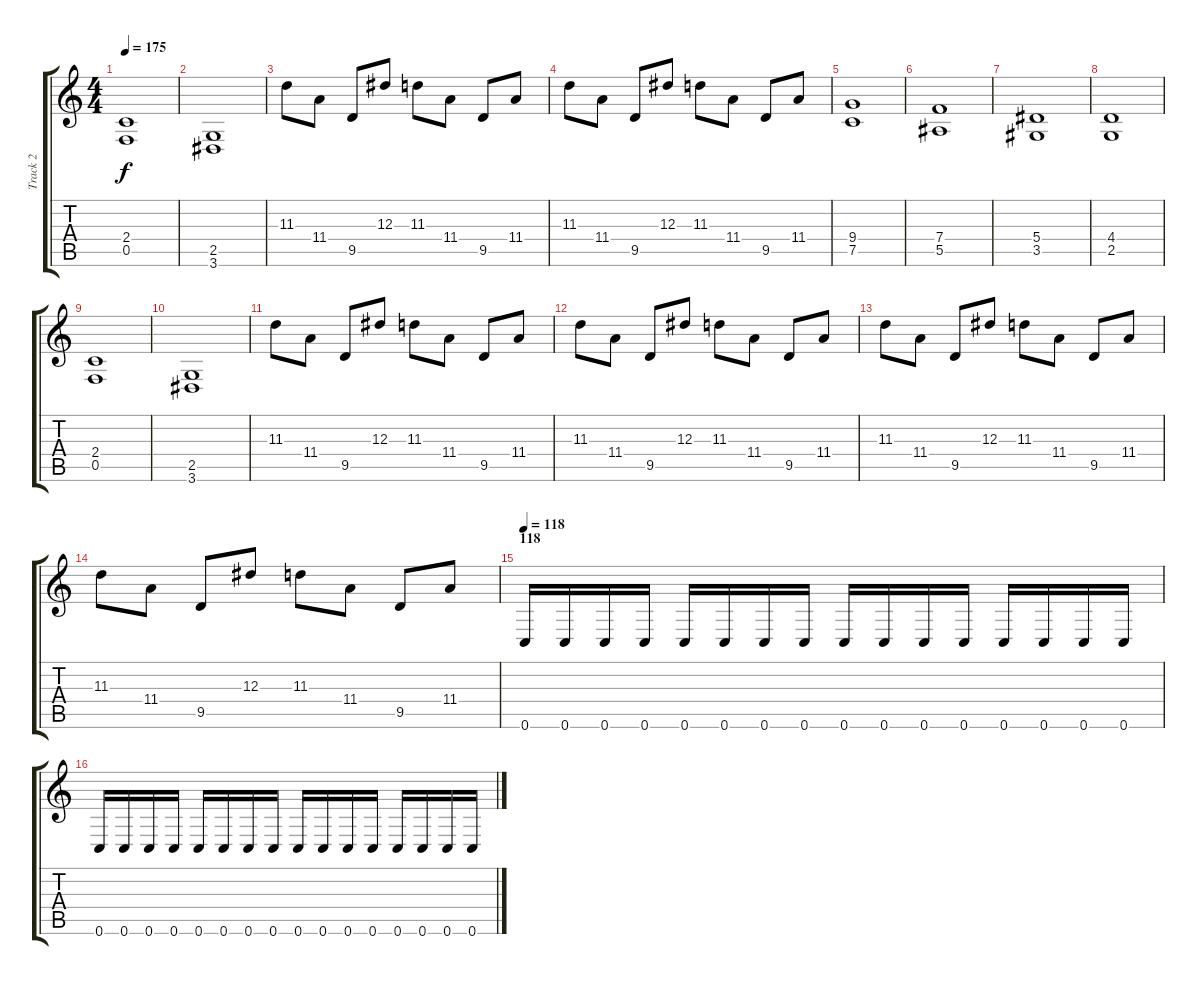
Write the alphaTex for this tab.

\track ("Track 2" "Track 2") {instrument distortionguitar}
\staff {score tabs}
\tuning (C4 G3 Eb3 Bb2 F2 C2) {hide}
\ts (4 4)
\tempo 175
\clef g2
\ks c
(2.4 0.5).1{dy f} |
(2.5 3.6).1 |
11.3.8 11.4.8 9.5.8 12.3.8 11.3.8 11.4.8 9.5.8 11.4.8 |
11.3.8 11.4.8 9.5.8 12.3.8 11.3.8 11.4.8 9.5.8 11.4.8 |
(9.4 7.5).1 |
(7.4 5.5).1 |
(5.4 3.5).1 |
(4.4 2.5).1 |
(2.4 0.5).1 |
(2.5 3.6).1 |
11.3.8 11.4.8 9.5.8 12.3.8 11.3.8 11.4.8 9.5.8 11.4.8 |
11.3.8 11.4.8 9.5.8 12.3.8 11.3.8 11.4.8 9.5.8 11.4.8 |
11.3.8 11.4.8 9.5.8 12.3.8 11.3.8 11.4.8 9.5.8 11.4.8 |
11.3.8 11.4.8 9.5.8 12.3.8 11.3.8 11.4.8 9.5.8 11.4.8 |
\section ("" "118")
\tempo 118
0.6.16 0.6.16 0.6.16 0.6.16 0.6.16 0.6.16 0.6.16 0.6.16 0.6.16 0.6.16 0.6.16 0.6.16 0.6.16 0.6.16 0.6.16 0.6.16 |
0.6.16 0.6.16 0.6.16 0.6.16 0.6.16 0.6.16 0.6.16 0.6.16 0.6.16 0.6.16 0.6.16 0.6.16 0.6.16 0.6.16 0.6.16 0.6.16
